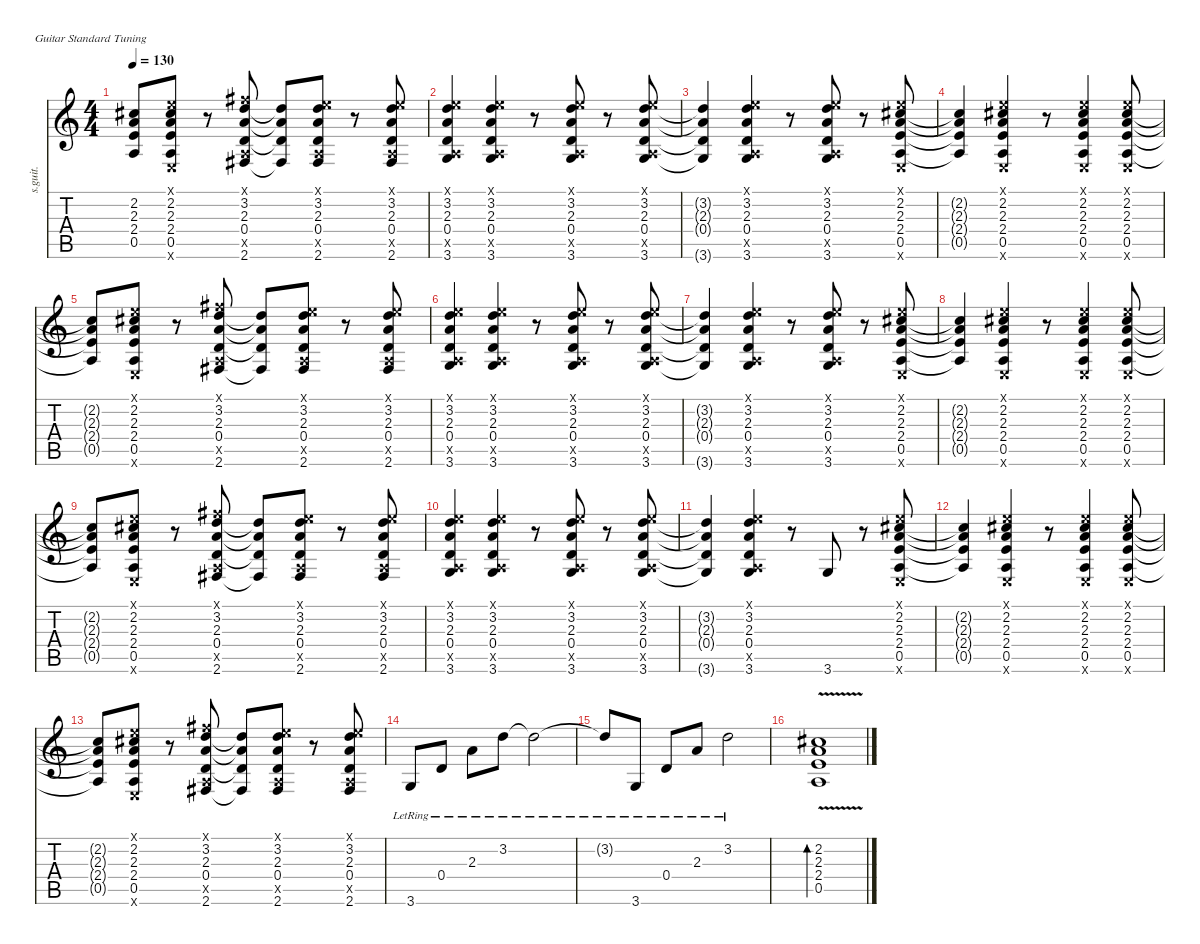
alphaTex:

\defaultSystemsLayout 4
\hideDynamics
\bracketExtendMode nobrackets
\otherSystemsTrackNameOrientation horizontal
\track ("Rhythm" "s.guit.") {instrument acousticguitarsteel}
\staff {score tabs}
\tuning (E4 B3 G3 D3 A2 E2)
\ts (4 4)
\tempo 130
\clef g2
\ks c
(2.2{t acc #} 2.3{t} 2.4{t} 0.5{t}).8{dy f} (0.1{x} 2.2{acc #} 2.3 2.4 0.5 0.6{x}).8 r.8 (2.1{x acc #} 3.2 2.3 0.4 0.5{x} 2.6{acc #}).8 (3.2{t} 2.3{t} 0.4{t} 2.6{t acc #}).8 (0.1{x} 3.2 2.3 0.4 0.5{x} 2.6{acc #}).8 r.8 (0.1{x} 3.2 2.3 0.4 0.5{x} 2.6{acc #}).8 |
(0.1{x} 3.2 2.3 0.4 0.5{x} 3.6).4 (0.1{x} 3.2 2.3 0.4 0.5{x} 3.6).4 r.8 (0.1{x} 3.2 2.3 0.4 0.5{x} 3.6).8 r.8 (0.1{x} 3.2 2.3 0.4 0.5{x} 3.6).8 |
(3.2{t} 2.3{t} 0.4{t} 3.6{t}).4 (0.1{x} 3.2 2.3 0.4 0.5{x} 3.6).4 r.8 (0.1{x} 3.2 2.3 0.4 0.5{x} 3.6).8 r.8 (0.1{x} 2.2{acc #} 2.3 2.4 0.5 0.6{x}).8 |
(2.2{t acc #} 2.3{t} 2.4{t} 0.5{t}).4 (0.1{x} 2.2{acc #} 2.3 2.4 0.5 0.6{x}).4 r.8 (0.1{x} 2.2{acc #} 2.3 2.4 0.5 0.6{x}).4 (0.1{x} 2.2{acc #} 2.3 2.4 0.5 0.6{x}).8 |
(2.2{t acc #} 2.3{t} 2.4{t} 0.5{t}).8 (0.1{x} 2.2{acc #} 2.3 2.4 0.5 0.6{x}).8 r.8 (2.1{x acc #} 3.2 2.3 0.4 0.5{x} 2.6{acc #}).8 (3.2{t} 2.3{t} 0.4{t} 2.6{t acc #}).8 (0.1{x} 3.2 2.3 0.4 0.5{x} 2.6{acc #}).8 r.8 (0.1{x} 3.2 2.3 0.4 0.5{x} 2.6{acc #}).8 |
(0.1{x} 3.2 2.3 0.4 0.5{x} 3.6).4 (0.1{x} 3.2 2.3 0.4 0.5{x} 3.6).4 r.8 (0.1{x} 3.2 2.3 0.4 0.5{x} 3.6).8 r.8 (0.1{x} 3.2 2.3 0.4 0.5{x} 3.6).8 |
(3.2{t} 2.3{t} 0.4{t} 3.6{t}).4 (0.1{x} 3.2 2.3 0.4 0.5{x} 3.6).4 r.8 (0.1{x} 3.2 2.3 0.4 0.5{x} 3.6).8 r.8 (0.1{x} 2.2{acc #} 2.3 2.4 0.5 0.6{x}).8 |
(2.2{t acc #} 2.3{t} 2.4{t} 0.5{t}).4 (0.1{x} 2.2{acc #} 2.3 2.4 0.5 0.6{x}).4 r.8 (0.1{x} 2.2{acc #} 2.3 2.4 0.5 0.6{x}).4 (0.1{x} 2.2{acc #} 2.3 2.4 0.5 0.6{x}).8 |
(2.2{t acc #} 2.3{t} 2.4{t} 0.5{t}).8 (0.1{x} 2.2{acc #} 2.3 2.4 0.5 0.6{x}).8 r.8 (2.1{x acc #} 3.2 2.3 0.4 0.5{x} 2.6{acc #}).8 (3.2{t} 2.3{t} 0.4{t} 2.6{t acc #}).8 (0.1{x} 3.2 2.3 0.4 0.5{x} 2.6{acc #}).8 r.8 (0.1{x} 3.2 2.3 0.4 0.5{x} 2.6{acc #}).8 |
(0.1{x} 3.2 2.3 0.4 0.5{x} 3.6).4 (0.1{x} 3.2 2.3 0.4 0.5{x} 3.6).4 r.8 (0.1{x} 3.2 2.3 0.4 0.5{x} 3.6).8 r.8 (0.1{x} 3.2 2.3 0.4 0.5{x} 3.6).8 |
(3.2{t} 2.3{t} 0.4{t} 3.6{t}).4 (0.1{x} 3.2 2.3 0.4 0.5{x} 3.6).4 r.8 3.6.8 r.8 (0.1{x} 2.2{acc #} 2.3 2.4 0.5 0.6{x}).8 |
(2.2{t acc #} 2.3{t} 2.4{t} 0.5{t}).4 (0.1{x} 2.2{acc #} 2.3 2.4 0.5 0.6{x}).4 r.8 (0.1{x} 2.2{acc #} 2.3 2.4 0.5 0.6{x}).4 (0.1{x} 2.2{acc #} 2.3 2.4 0.5 0.6{x}).8 |
(2.2{t acc #} 2.3{t} 2.4{t} 0.5{t}).8 (0.1{x} 2.2{acc #} 2.3 2.4 0.5 0.6{x}).8 r.8 (2.1{x acc #} 3.2 2.3 0.4 0.5{x} 2.6{acc #}).8 (3.2{t} 2.3{t} 0.4{t} 2.6{t acc #}).8 (0.1{x} 3.2 2.3 0.4 0.5{x} 2.6{acc #}).8 r.8 (0.1{x} 3.2 2.3 0.4 0.5{x} 2.6{acc #}).8 |
3.6{lr}.8 0.4{lr}.8 2.3{lr}.8 3.2{lr}.8 3.2{lr t}.2 |
3.2{lr t}.8 3.6{lr}.8 0.4{lr}.8 2.3{lr}.8 3.2{lr}.2 |
(2.2{v acc #} 2.3{v} 2.4{v} 0.5{v}).1{bd 480}
